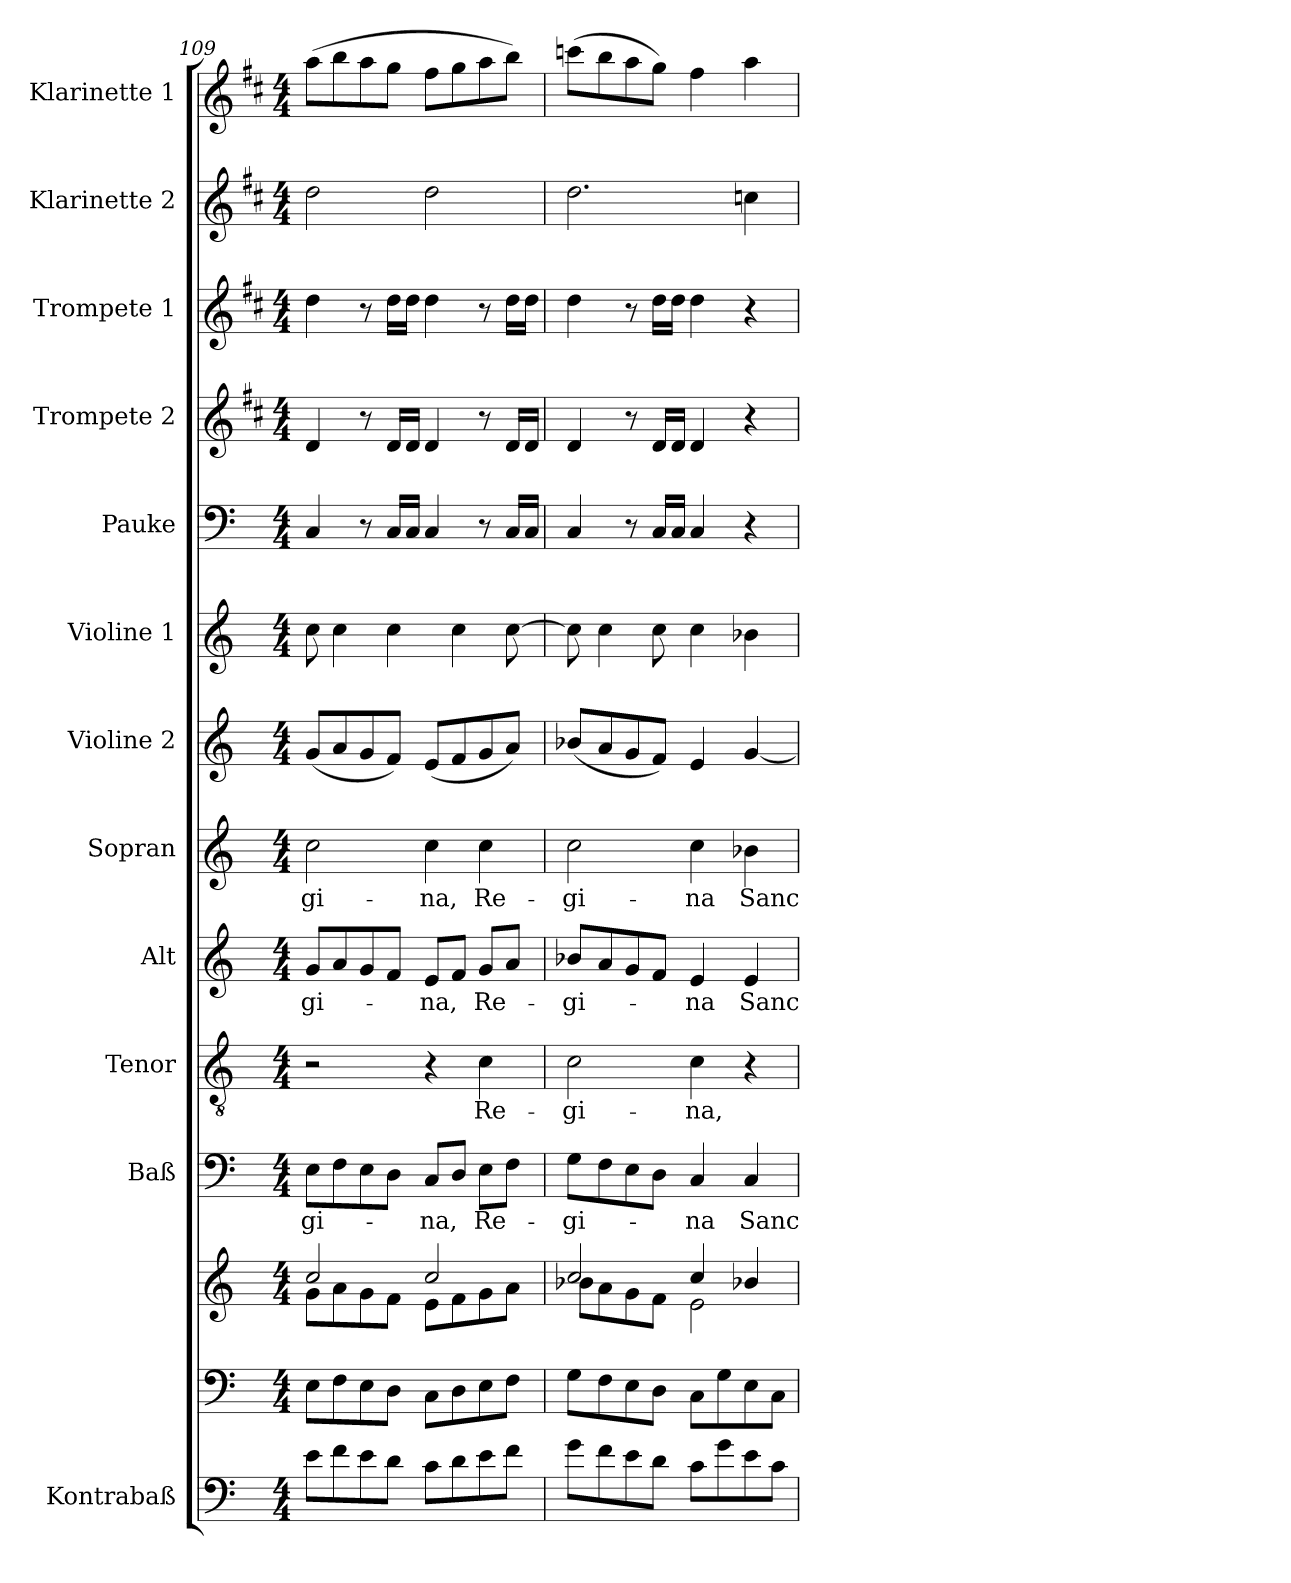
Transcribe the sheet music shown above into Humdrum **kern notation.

**kern	**kern	**kern	**kern	**text	**kern	**text	**kern	**text	**kern	**text	**kern	**kern	**kern	**kern	**kern	**kern	**kern
*part13	*part12	*part12	*part11	*part11	*part10	*part10	*part9	*part9	*part8	*part8	*part7	*part6	*part5	*part4	*part3	*part2	*part1
*staff14	*staff13	*staff12	*staff11	*staff11	*staff10	*staff10	*staff9	*staff9	*staff8	*staff8	*staff7	*staff6	*staff5	*staff4	*staff3	*staff2	*staff1
*I"Kontrabaß	*	*	*I"Baß	*	*I"Tenor	*	*I"Alt	*	*I"Sopran	*	*I"Violine 2	*I"Violine 1	*I"Pauke	*I"Trompete 2	*I"Trompete 1	*I"Klarinette 2	*I"Klarinette 1
*	*	*	*	*	*	*	*	*	*	*	*I'Vln	*I'Vln	*	*I'Tpt	*I'Tpt	*	*
*clefF4	*clefF4	*clefG2	*clefF4	*	*clefGv2	*	*clefG2	*	*clefG2	*	*clefG2	*clefG2	*clefF4	*clefG2	*clefG2	*clefG2	*clefG2
*ITrd7c12	*	*	*	*	*	*	*	*	*	*	*	*	*	*ITrd1c2	*ITrd1c2	*ITrd1c2	*ITrd1c2
*k[]	*k[]	*k[]	*k[]	*	*k[]	*	*k[]	*	*k[]	*	*k[]	*k[]	*k[]	*k[]	*k[]	*k[]	*k[]
*C:	*C:	*C:	*C:	*	*C:	*	*C:	*	*C:	*	*C:	*C:	*C:	*C:	*C:	*C:	*C:
*M4/4	*M4/4	*M4/4	*M4/4	*	*M4/4	*	*M4/4	*	*M4/4	*	*M4/4	*M4/4	*M4/4	*M4/4	*M4/4	*M4/4	*M4/4
=109	=109	=109	=109	=109	=109	=109	=109	=109	=109	=109	=109	=109	=109	=109	=109	=109	=109
*	*	*^	*	*	*	*	*	*	*	*	*	*	*	*	*	*	*
!	!	!	!	!	!LO:LY:b	!	!	!	!LO:LY:b	!	!LO:LY:b	!	!	!	!	!	!	!
8E\L	8E\L	2cc/	8g\L	8E\L	-gi-	2r	.	8g/L	-gi-	2cc\	-gi-	(<8g/L	8cc\	4C/	4c/	4cc\	2cc\	(>8gg\L
8F\	8F\	.	8a\	8F\	.	.	.	8a/	.	.	.	8a/	4cc\	.	.	.	.	8aa\
8E\	8E\	.	8g\	8E\	.	.	.	8g/	.	.	.	8g/	.	8r	8r	8r	.	8gg\
8D\J	8D\J	.	8f\J	8D\J	.	.	.	8f/J	.	.	.	8f/J)	4cc\	16C/LL	16c/LL	16cc\LL	.	8ff\J
.	.	.	.	.	.	.	.	.	.	.	.	.	.	16C/JJ	16c/JJ	16cc\JJ	.	.
!	!	!	!	!	!LO:LY:b	!	!	!	!LO:LY:b	!	!LO:LY:b	!	!	!	!	!	!	!
8C\L	8C\L	2cc/	8e\L	8C/L	-na,	4r	.	8e/L	-na,	4cc\	-na,	(<8e/L	.	4C/	4c/	4cc\	2cc\	8ee\L
8D\	8D\	.	8f\	8D/J	.	.	.	8f/J	.	.	.	8f/	4cc\	.	.	.	.	8ff\
!	!	!	!	!	!LO:LY:b	!	!LO:LY:b	!	!LO:LY:b	!	!LO:LY:b	!	!	!	!	!	!	!
8E\	8E\	.	8g\	8E\L	Re-	4c\	Re-	8g/L	Re-	4cc\	Re-	8g/	.	8r	8r	8r	.	8gg\
8F\J	8F\J	.	8a\J	8F\J	.	.	.	8a/J	.	.	.	8a/J)	[8cc\	16C/LL	16c/LL	16cc\LL	.	8aa\J)
.	.	.	.	.	.	.	.	.	.	.	.	.	.	16C/JJ	16c/JJ	16cc\JJ	.	.
!!LO:PB:g=z
=110	=110	=110	=110	=110	=110	=110	=110	=110	=110	=110	=110	=110	=110	=110	=110	=110	=110	=110
!	!	!	!	!	!LO:LY:b	!	!LO:LY:b	!	!LO:LY:b	!	!LO:LY:b	!	!	!	!	!	!	!
8G\L	8G\L	2cc/	8b-X\L	8G\L	-gi-	2c\	-gi-	8b-X/L	-gi-	2cc\	-gi-	(<8b-X/L	8cc\]	4C/	4c/	4cc\	2.cc\	(>8bb-X\L
8F\	8F\	.	8a\	8F\	.	.	.	8a/	.	.	.	8a/	4cc\	.	.	.	.	8aa\
8E\	8E\	.	8g\	8E\	.	.	.	8g/	.	.	.	8g/	.	8r	8r	8r	.	8gg\
8D\J	8D\J	.	8f\J	8D\J	.	.	.	8f/J	.	.	.	8f/J)	8cc\	16C/LL	16c/LL	16cc\LL	.	8ff\J)
.	.	.	.	.	.	.	.	.	.	.	.	.	.	16C/JJ	16c/JJ	16cc\JJ	.	.
!	!	!	!	!	!LO:LY:b	!	!LO:LY:b	!	!LO:LY:b	!	!LO:LY:b	!	!	!	!	!	!	!
8C\L	8C\L	4cc/	2e\	4C/	-na	4c\	-na,	4e/	-na	4cc\	-na	4e/	4cc\	4C/	4c/	4cc\	.	4ee\
8G\	8G\	.	.	.	.	.	.	.	.	.	.	.	.	.	.	.	.	.
!	!	!	!	!	!LO:LY:b	!	!	!	!LO:LY:b	!	!LO:LY:b	!	!	!	!	!	!	!
8E\	8E\	4b-X/	.	4C/	Sanc-	4r	.	4e/	Sanc-	4b-X\	Sanc-	[4g/	4b-X\	4r	4r	4r	4b-X\	4gg\
8C\J	8C\J	.	.	.	.	.	.	.	.	.	.	.	.	.	.	.	.	.
*	*	*v	*v	*	*	*	*	*	*	*	*	*	*	*	*	*	*	*
=	=	=	=	=	=	=	=	=	=	=	=	=	=	=	=	=	=
*-	*-	*-	*-	*-	*-	*-	*-	*-	*-	*-	*-	*-	*-	*-	*-	*-	*-
